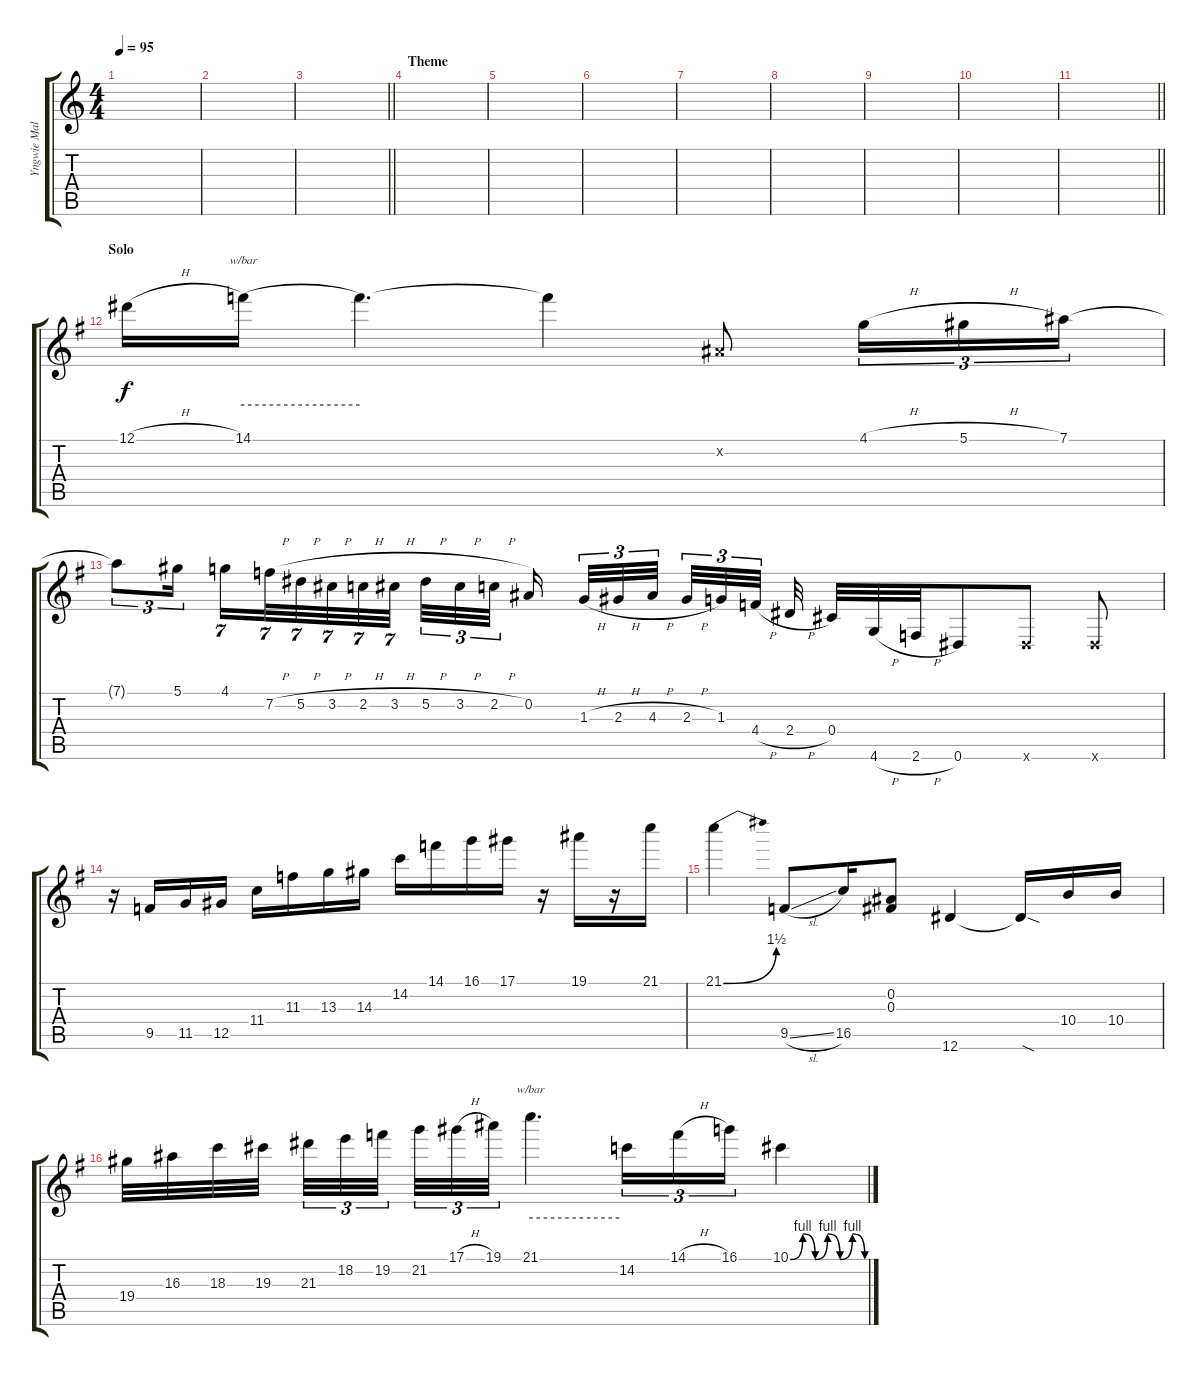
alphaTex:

\track ("Yngwie Malmsteen" "Yngwie Mal") {instrument overdrivenguitar}
\staff {score tabs}
\tuning (Eb4 Bb3 Gb3 Db3 Ab2 Eb2) {hide}
\ts (4 4)
\tempo 95
\clef g2
\ks c
|
|
\barLineRight lightlight
|
\section ("" "Theme")
|
|
|
|
|
|
|
\barLineRight lightlight
|
\section ("" "Solo")
\ks g
12.1{h}.16 14.1.16{tbe (hold default 0 0 60 0)} 14.1{t}.4{d} 14.1{t}.4 0.2{x}.8 4.1{h}.16{tu (3 2)} 5.1{h}.16{tu (3 2)} 7.1.16{tu (3 2)} |
7.1{t}.8{tu (3 2)} 5.1.16{tu (3 2) beam splitsecondary} 4.1.16{tu (7 4)} 7.2{h}.32{tu (7 4)} 5.2{h}.32{tu (7 4)} 3.2{h}.32{tu (7 4)} 2.2{h}.32{tu (7 4)} 3.2{h}.32{tu (7 4)} 5.2{h}.32{tu (3 2)} 3.2{h}.32{tu (3 2)} 2.2{h}.32{tu (3 2) beam splitsecondary} 0.2.16{beam splitsecondary} 1.3{h}.32{tu (3 2)} 2.3{h}.32{tu (3 2)} 4.3{h}.32{tu (3 2) beam splitsecondary} 2.3{h}.32{tu (3 2)} 1.3.32{tu (3 2)} 4.4{h}.32{tu (3 2)} 2.4{h}.32 0.4.32 4.6{h}.32 2.6{h}.32 0.6.8 0.6{x}.8 0.6{x}.8 |
r.16 9.5.16 11.5.16 12.5.16 11.4.16 11.3.16 13.3.16 14.3.16 14.2.16 14.1.16 16.1.16 17.1.16 r.16 19.1.16 r.16 21.1.16 |
21.1{be (bend 0 0 60 6)}.4 9.5{sl}.8 16.5.16 (0.2 0.3).8 12.6.4 12.6{sod t}.16 10.4.16 10.4.16 |
19.4.32 16.3.32 18.3.32 19.3.32{beam splitsecondary} 21.3.32{tu (3 2)} 18.2.32{tu (3 2)} 19.2.32{tu (3 2) beam splitsecondary} 21.2.32{tu (3 2)} 17.1{h}.32{tu (3 2)} 19.1.32{tu (3 2)} 21.1.4{d tbe (hold default 0 0 60 0)} 14.2.16{tu (3 2)} 14.1{h}.16{tu (3 2)} 16.1.16{tu (3 2)} 10.1{be (custom 0 0 10 4 20 0 30 4 40 0 50 4 60 0)}.4
